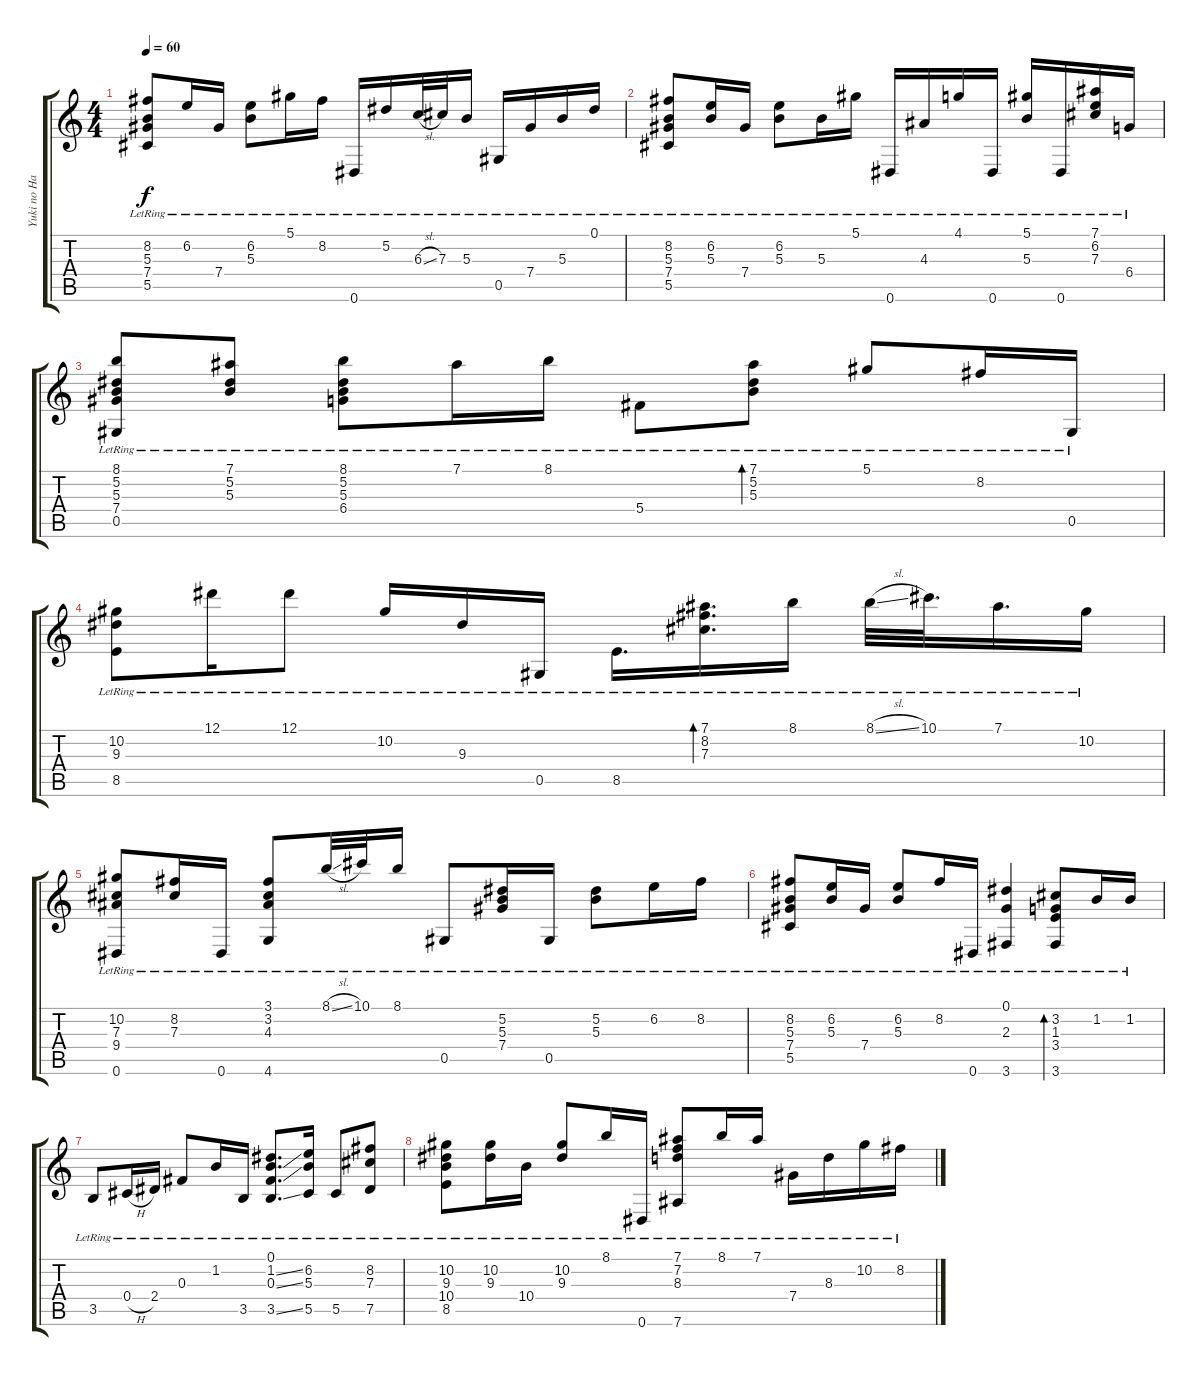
\track ("Yuki no Hana - Sungha Jung" "Yuki no Ha") {instrument acousticguitarsteel}
\staff {score tabs}
\tuning (Eb4 Bb3 Gb3 Db3 Ab2 Eb2) {hide}
\ts (4 4)
\tempo 60
\clef g2
\ks c
(8.2{lr} 5.3{lr} 7.4{lr} 5.5{lr}).8{dy f} 6.2{lr}.16 7.4{lr}.16 (6.2{lr} 5.3{lr}).8 5.1{lr}.16 8.2{lr}.16 0.6{lr}.16 5.2{lr}.16 6.3{sl lr}.32 7.3{lr}.32 5.3{lr}.16 0.5{lr}.16 7.4{lr}.16 5.3{lr}.16 0.1{lr}.16 |
(8.2{lr} 5.3{lr} 7.4{lr} 5.5{lr}).8 (6.2{lr} 5.3{lr}).16 7.4{lr}.16 (6.2{lr} 5.3{lr}).8 5.3{lr}.16 5.1{lr}.16 0.6{lr}.16 4.3{lr}.16 4.1{lr}.16 0.6{lr}.16 (5.1{lr} 5.3{lr}).16 0.6{lr}.16 (7.1{lr} 6.2{lr} 7.3{lr}).16 6.4{lr}.16 |
(8.1{lr} 5.2{lr} 5.3{lr} 7.4{lr} 0.5{lr}).8 (7.1{lr} 5.2{lr} 5.3{lr}).8 (8.1{lr} 5.2{lr} 5.3{lr} 6.4{lr}).8 7.1{lr}.16 8.1{lr}.16 5.4{lr}.8 (7.1{lr} 5.2{lr} 5.3{lr}).8{bd 60} 5.1{lr}.8 8.2{lr}.16 0.5{lr}.16 |
(10.2{lr} 9.3{lr} 8.5{lr}).8 12.1{lr}.16 12.1{lr}.8 10.2{lr}.16 9.3{lr}.16 0.5{lr}.16 8.5{lr}.16{d} (7.1{lr} 8.2{lr} 7.3{lr}).16{d bd 60} 8.1{lr}.16 8.1{sl lr}.32 10.1{lr}.32{d} 7.1{lr}.16{d} 10.2{lr}.16 |
(10.2{lr} 7.3{lr} 9.4{lr} 0.6{lr}).8 (8.2{lr} 7.3{lr}).16 0.6{lr}.16 (3.1{lr} 3.2{lr} 4.3{lr} 4.6{lr}).8 8.1{sl lr}.32 10.1{lr}.32 8.1{lr}.16 0.5{lr}.8 (5.2{lr} 5.3{lr} 7.4{lr}).16 0.5{lr}.16 (5.2{lr} 5.3{lr}).8 6.2{lr}.16 8.2{lr}.16 |
(8.2{lr} 5.3{lr} 7.4{lr} 5.5{lr}).8 (6.2{lr} 5.3{lr}).16 7.4{lr}.16 (6.2{lr} 5.3{lr}).8 8.2{lr}.16 0.6{lr}.16 (0.1{lr} 2.3{lr} 3.6{lr}).4 (3.2{lr} 1.3{lr} 3.4{lr} 3.6{lr}).8{bd 60} 1.2{lr}.16 1.2{lr}.16 |
3.5{lr}.8 0.4{h lr}.16 2.4{lr}.16 0.3{lr}.8 1.2{lr}.16 3.5{lr}.16 (0.1{lr} 1.2{ss lr} 0.3{ss lr} 3.5{ss lr}).8{d} (6.2{lr} 5.3{lr} 5.5{lr}).16 5.5{lr}.8 (8.2{lr} 7.3{lr} 7.5{lr}).8 |
(10.2{lr} 9.3{lr} 10.4{lr} 8.5{lr}).8 (10.2{lr} 9.3{lr}).16 10.4{lr}.16 (10.2{lr} 9.3{lr}).8 8.1{lr}.16 0.6{lr}.16 (7.1{lr} 7.2{lr} 8.3{lr} 7.6{lr}).8 8.1{lr}.16 7.1{lr}.16 7.4{lr}.16 8.3{lr}.16 10.2{lr}.16 8.2{lr}.16
